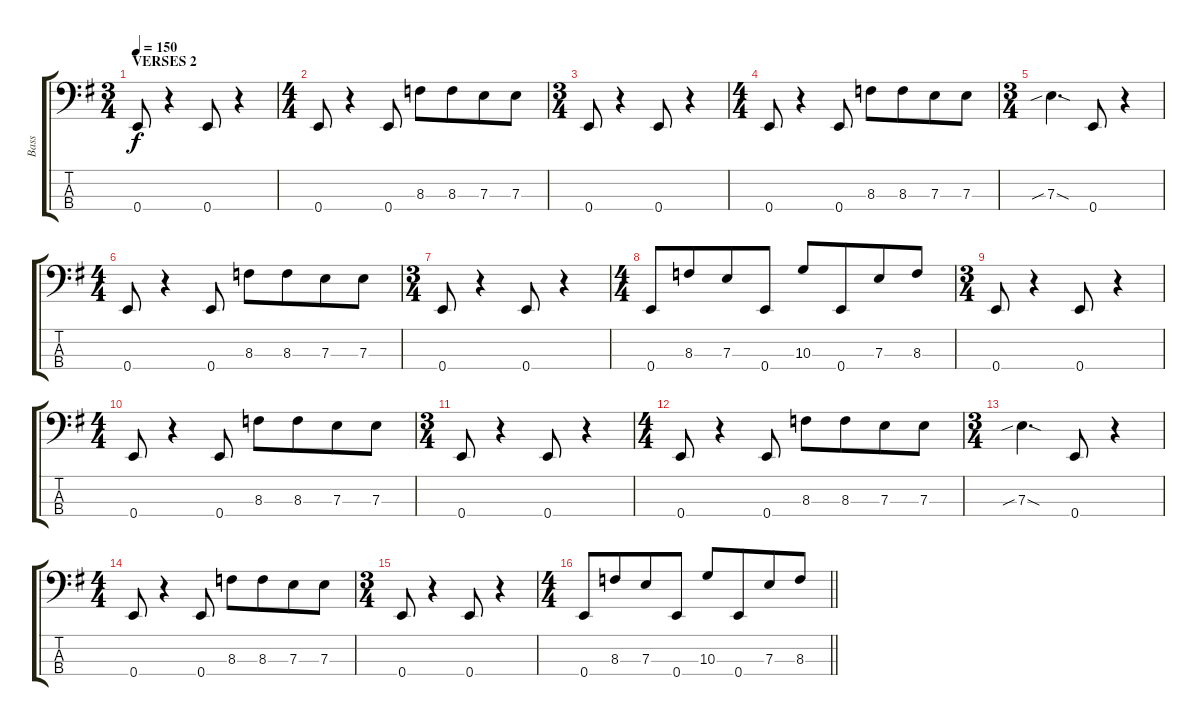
\track ("Bass" "Bass") {instrument electricbasspick}
\staff {score tabs}
\tuning (G2 D2 A1 E1) {hide}
\ts (3 4)
\section ("" "VERSES 2")
\tempo 150
\clef f4
\ks eminor
0.4.8{dy f} r.4 0.4.8 r.4 |
\ts (4 4)
0.4.8 r.4 0.4.8 8.3.8 8.3.8{beam merge} 7.3.8 7.3.8 |
\ts (3 4)
0.4.8 r.4 0.4.8 r.4 |
\ts (4 4)
0.4.8 r.4 0.4.8 8.3.8 8.3.8{beam merge} 7.3.8 7.3.8 |
\ts (3 4)
7.3{sib sod}.4{d} 0.4.8 r.4 |
\ts (4 4)
0.4.8 r.4 0.4.8 8.3.8 8.3.8{beam merge} 7.3.8 7.3.8 |
\ts (3 4)
0.4.8 r.4 0.4.8 r.4 |
\ts (4 4)
0.4.8 8.3.8{beam merge} 7.3.8 0.4.8 10.3.8 0.4.8{beam merge} 7.3.8 8.3.8 |
\ts (3 4)
0.4.8 r.4 0.4.8 r.4 |
\ts (4 4)
0.4.8 r.4 0.4.8 8.3.8 8.3.8{beam merge} 7.3.8 7.3.8 |
\ts (3 4)
0.4.8 r.4 0.4.8 r.4 |
\ts (4 4)
0.4.8 r.4 0.4.8 8.3.8 8.3.8{beam merge} 7.3.8 7.3.8 |
\ts (3 4)
7.3{sib sod}.4{d} 0.4.8 r.4 |
\ts (4 4)
0.4.8 r.4 0.4.8 8.3.8 8.3.8{beam merge} 7.3.8 7.3.8 |
\ts (3 4)
0.4.8 r.4 0.4.8 r.4 |
\ts (4 4)
\barLineRight lightlight
0.4.8 8.3.8{beam merge} 7.3.8 0.4.8 10.3.8 0.4.8{beam merge} 7.3.8 8.3.8
